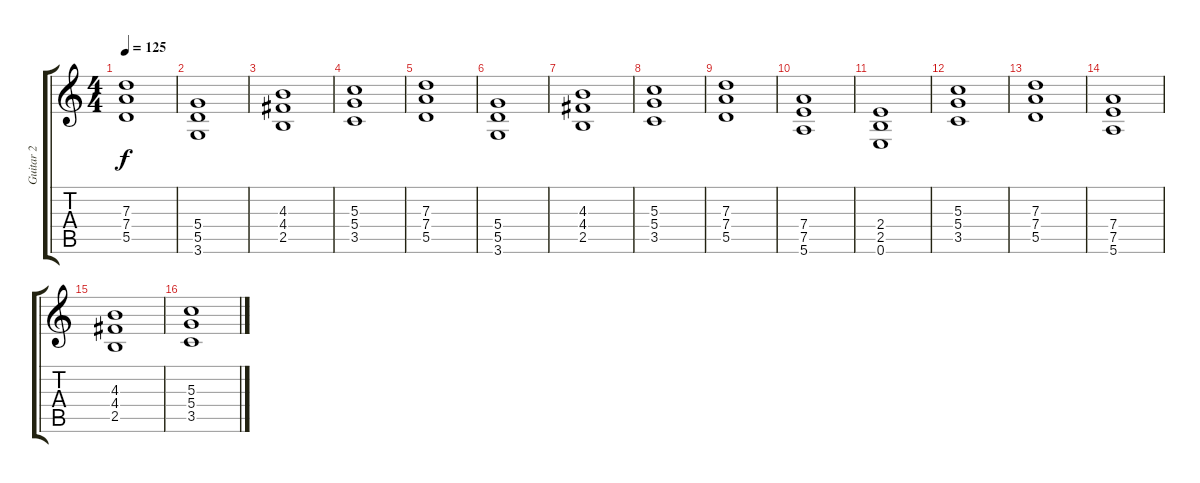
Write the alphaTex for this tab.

\track ("Guitar 2" "Guitar 2") {instrument overdrivenguitar}
\staff {score tabs}
\tuning (E4 B3 G3 D3 A2 E2) {hide}
\ts (4 4)
\tempo 125
\clef g2
\ks c
(7.3 7.4 5.5).1{dy f} |
(5.4 5.5 3.6).1 |
(4.3 4.4 2.5).1 |
(5.3 5.4 3.5).1 |
(7.3 7.4 5.5).1 |
(5.4 5.5 3.6).1 |
(4.3 4.4 2.5).1 |
(5.3 5.4 3.5).1 |
(7.3 7.4 5.5).1 |
(7.4 7.5 5.6).1 |
(2.4 2.5 0.6).1 |
(5.3 5.4 3.5).1 |
(7.3 7.4 5.5).1 |
(7.4 7.5 5.6).1 |
(4.3 4.4 2.5).1 |
(5.3 5.4 3.5).1
